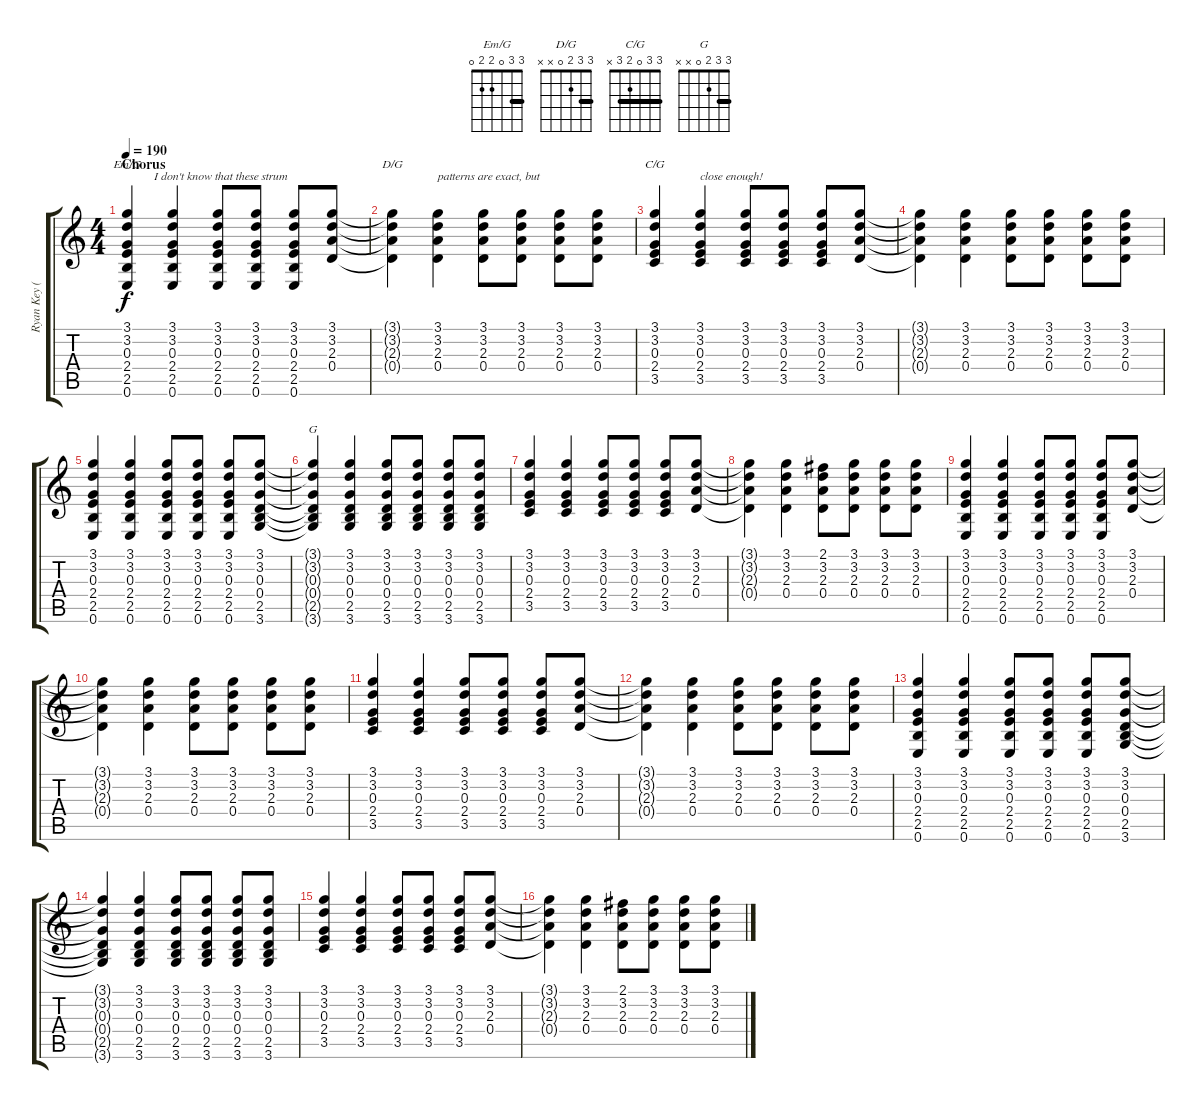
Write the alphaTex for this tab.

\track ("Ryan Key (Acoustic Guitar)" "Ryan Key (") {instrument acousticguitarsteel}
\staff {score tabs}
\tuning (E4 B3 G3 D3 A2 E2) {hide}
\chord ("Em/G" 3 3 0 2 2 0) {barre 3}
\chord ("D/G" 3 3 2 0 x x) {barre 3}
\chord ("C/G" 3 3 0 2 3 x) {barre 3}
\chord ("G" 3 3 2 0 x x) {barre 3}
\ts (4 4)
\section ("" "Chorus")
\tempo 190
\clef g2
\ks c
(3.1 3.2 0.3 2.4 2.5 0.6).4{ch "Em/G" txt "         I don't know that these strum" dy f} (3.1 3.2 0.3 2.4 2.5 0.6).4 (3.1 3.2 0.3 2.4 2.5 0.6).8 (3.1 3.2 0.3 2.4 2.5 0.6).8 (3.1 3.2 0.3 2.4 2.5 0.6).8 (3.1 3.2 2.3 0.4).8 |
(3.1{t} 3.2{t} 2.3{t} 0.4{t}).4{ch "D/G"} (3.1 3.2 2.3 0.4).4{txt "patterns are exact, but"} (3.1 3.2 2.3 0.4).8 (3.1 3.2 2.3 0.4).8 (3.1 3.2 2.3 0.4).8 (3.1 3.2 2.3 0.4).8 |
(3.1 3.2 0.3 2.4 3.5).4{ch "C/G"} (3.1 3.2 0.3 2.4 3.5).4{txt "close enough!"} (3.1 3.2 0.3 2.4 3.5).8 (3.1 3.2 0.3 2.4 3.5).8 (3.1 3.2 0.3 2.4 3.5).8 (3.1 3.2 2.3 0.4).8 |
(3.1{t} 3.2{t} 2.3{t} 0.4{t}).4 (3.1 3.2 2.3 0.4).4 (3.1 3.2 2.3 0.4).8 (3.1 3.2 2.3 0.4).8 (3.1 3.2 2.3 0.4).8 (3.1 3.2 2.3 0.4).8 |
(3.1 3.2 0.3 2.4 2.5 0.6).4 (3.1 3.2 0.3 2.4 2.5 0.6).4 (3.1 3.2 0.3 2.4 2.5 0.6).8 (3.1 3.2 0.3 2.4 2.5 0.6).8 (3.1 3.2 0.3 2.4 2.5 0.6).8 (3.1 3.2 0.3 0.4 2.5 3.6).8 |
(3.1{t} 3.2{t} 0.3{t} 0.4{t} 2.5{t} 3.6{t}).4{ch "G"} (3.1 3.2 0.3 0.4 2.5 3.6).4 (3.1 3.2 0.3 0.4 2.5 3.6).8 (3.1 3.2 0.3 0.4 2.5 3.6).8 (3.1 3.2 0.3 0.4 2.5 3.6).8 (3.1 3.2 0.3 0.4 2.5 3.6).8 |
(3.1 3.2 0.3 2.4 3.5).4 (3.1 3.2 0.3 2.4 3.5).4 (3.1 3.2 0.3 2.4 3.5).8 (3.1 3.2 0.3 2.4 3.5).8 (3.1 3.2 0.3 2.4 3.5).8 (3.1 3.2 2.3 0.4).8 |
(3.1{t} 3.2{t} 2.3{t} 0.4{t}).4 (3.1 3.2 2.3 0.4).4 (2.1 3.2 2.3 0.4).8 (3.1 3.2 2.3 0.4).8 (3.1 3.2 2.3 0.4).8 (3.1 3.2 2.3 0.4).8 |
(3.1 3.2 0.3 2.4 2.5 0.6).4 (3.1 3.2 0.3 2.4 2.5 0.6).4 (3.1 3.2 0.3 2.4 2.5 0.6).8 (3.1 3.2 0.3 2.4 2.5 0.6).8 (3.1 3.2 0.3 2.4 2.5 0.6).8 (3.1 3.2 2.3 0.4).8 |
(3.1{t} 3.2{t} 2.3{t} 0.4{t}).4 (3.1 3.2 2.3 0.4).4 (3.1 3.2 2.3 0.4).8 (3.1 3.2 2.3 0.4).8 (3.1 3.2 2.3 0.4).8 (3.1 3.2 2.3 0.4).8 |
(3.1 3.2 0.3 2.4 3.5).4 (3.1 3.2 0.3 2.4 3.5).4 (3.1 3.2 0.3 2.4 3.5).8 (3.1 3.2 0.3 2.4 3.5).8 (3.1 3.2 0.3 2.4 3.5).8 (3.1 3.2 2.3 0.4).8 |
(3.1{t} 3.2{t} 2.3{t} 0.4{t}).4 (3.1 3.2 2.3 0.4).4 (3.1 3.2 2.3 0.4).8 (3.1 3.2 2.3 0.4).8 (3.1 3.2 2.3 0.4).8 (3.1 3.2 2.3 0.4).8 |
(3.1 3.2 0.3 2.4 2.5 0.6).4 (3.1 3.2 0.3 2.4 2.5 0.6).4 (3.1 3.2 0.3 2.4 2.5 0.6).8 (3.1 3.2 0.3 2.4 2.5 0.6).8 (3.1 3.2 0.3 2.4 2.5 0.6).8 (3.1 3.2 0.3 0.4 2.5 3.6).8 |
(3.1{t} 3.2{t} 0.3{t} 0.4{t} 2.5{t} 3.6{t}).4 (3.1 3.2 0.3 0.4 2.5 3.6).4 (3.1 3.2 0.3 0.4 2.5 3.6).8 (3.1 3.2 0.3 0.4 2.5 3.6).8 (3.1 3.2 0.3 0.4 2.5 3.6).8 (3.1 3.2 0.3 0.4 2.5 3.6).8 |
(3.1 3.2 0.3 2.4 3.5).4 (3.1 3.2 0.3 2.4 3.5).4 (3.1 3.2 0.3 2.4 3.5).8 (3.1 3.2 0.3 2.4 3.5).8 (3.1 3.2 0.3 2.4 3.5).8 (3.1 3.2 2.3 0.4).8 |
(3.1{t} 3.2{t} 2.3{t} 0.4{t}).4 (3.1 3.2 2.3 0.4).4 (2.1 3.2 2.3 0.4).8 (3.1 3.2 2.3 0.4).8 (3.1 3.2 2.3 0.4).8 (3.1 3.2 2.3 0.4).8
